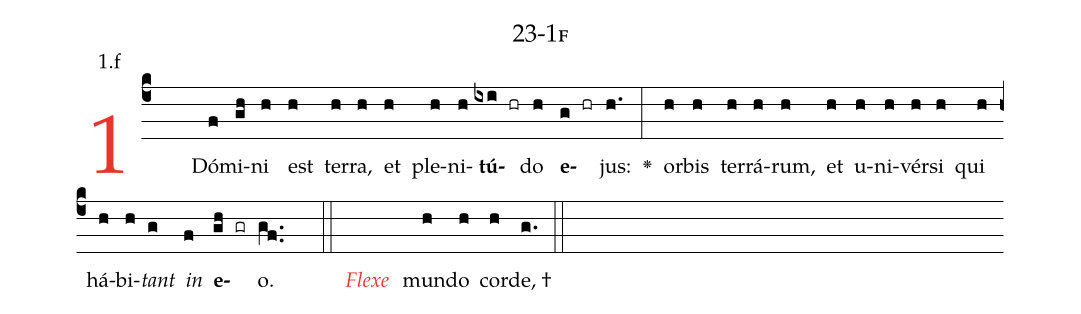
name: 23-1f;
annotation: 1.f;
%%
(c4)<c>1</c>(  ) Dó(f)mi(gh)ni(h) est(h) ter(h)ra,(h) et(h) ple(h)ni(h)<b>tú</b>(ixi hr)do(h) <b>e</b>(g hr)jus:(h.) <v>\greheightstar</v>(:) or(h)bis(h) ter(h)rá(h)rum,(h) et(h) u(h)ni(h)vér(h)si(h) qui(h) há(h)bi(h)<i>tant</i>(g) <i>in</i>(f) <b>e</b>(gh gr)o.(gf..) (  ::)
<i><c>Flexe</c></i>(   )  mun(h)do(h) cor(h)de, †(g.::)

%E(h) u(h) o(g) u(f) a(gh) e.(gf..) (::)
